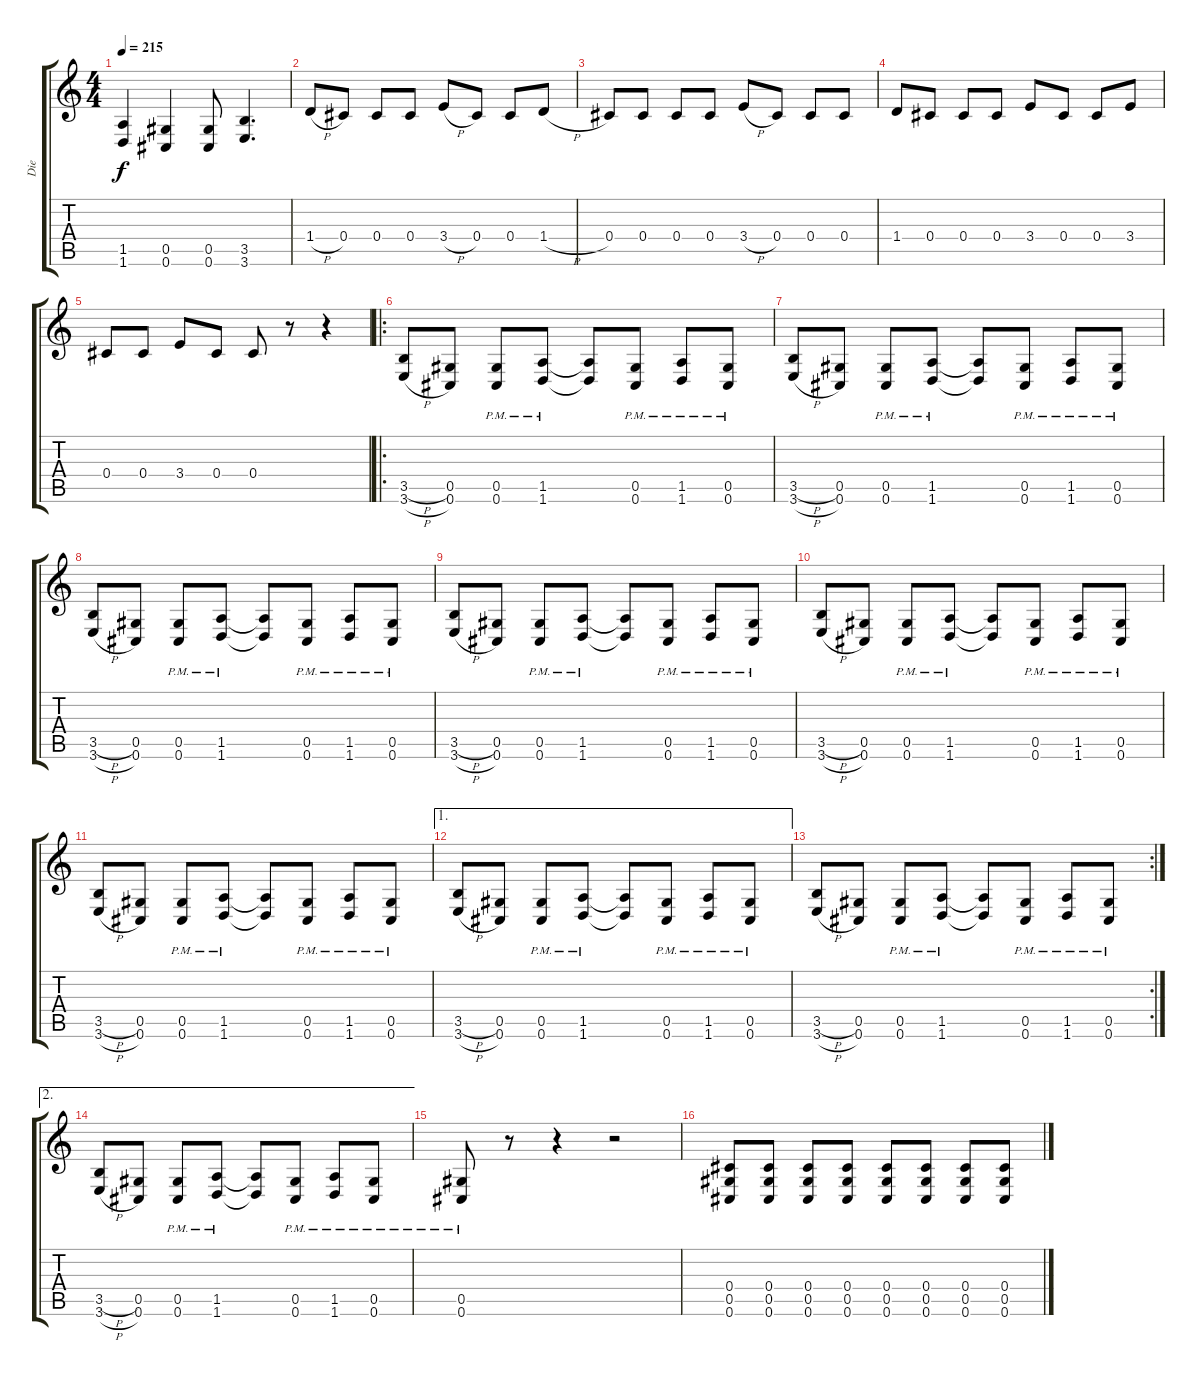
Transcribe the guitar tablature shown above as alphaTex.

\track ("Die" "Die") {instrument distortionguitar}
\staff {score tabs}
\tuning (Eb4 Bb3 Gb3 Db3 Ab2 Db2) {hide}
\ts (4 4)
\tempo 215
\clef g2
\ks aminor
(1.5{t} 1.6{t}).4{dy f} (0.5 0.6).4 (0.5 0.6).8 (3.5 3.6).4{d} |
1.4{h}.8 0.4.8 0.4.8 0.4.8 3.4{h}.8 0.4.8 0.4.8 1.4{h}.8 |
0.4.8 0.4.8 0.4.8 0.4.8 3.4{h}.8 0.4.8 0.4.8 0.4.8 |
1.4.8 0.4.8 0.4.8 0.4.8 3.4.8 0.4.8 0.4.8 3.4.8 |
0.4.8 0.4.8 3.4.8 0.4.8 0.4.8 r.8 r.4 |
\ro
(3.5{h} 3.6{h}).8 (0.5 0.6).8 (0.5{pm} 0.6{pm}).8 (1.5{pm} 1.6{pm}).8 (1.5{t} 1.6{t}).8 (0.5{pm} 0.6{pm}).8 (1.5{pm} 1.6{pm}).8 (0.5{pm} 0.6{pm}).8 |
(3.5{h} 3.6{h}).8 (0.5 0.6).8 (0.5{pm} 0.6{pm}).8 (1.5{pm} 1.6{pm}).8 (1.5{t} 1.6{t}).8 (0.5{pm} 0.6{pm}).8 (1.5{pm} 1.6{pm}).8 (0.5{pm} 0.6{pm}).8 |
(3.5{h} 3.6{h}).8 (0.5 0.6).8 (0.5{pm} 0.6{pm}).8 (1.5{pm} 1.6{pm}).8 (1.5{t} 1.6{t}).8 (0.5{pm} 0.6{pm}).8 (1.5{pm} 1.6{pm}).8 (0.5{pm} 0.6{pm}).8 |
(3.5{h} 3.6{h}).8 (0.5 0.6).8 (0.5{pm} 0.6{pm}).8 (1.5{pm} 1.6{pm}).8 (1.5{t} 1.6{t}).8 (0.5{pm} 0.6{pm}).8 (1.5{pm} 1.6{pm}).8 (0.5{pm} 0.6{pm}).8 |
(3.5{h} 3.6{h}).8 (0.5 0.6).8 (0.5{pm} 0.6{pm}).8 (1.5{pm} 1.6{pm}).8 (1.5{t} 1.6{t}).8 (0.5{pm} 0.6{pm}).8 (1.5{pm} 1.6{pm}).8 (0.5{pm} 0.6{pm}).8 |
(3.5{h} 3.6{h}).8 (0.5 0.6).8 (0.5{pm} 0.6{pm}).8 (1.5{pm} 1.6{pm}).8 (1.5{t} 1.6{t}).8 (0.5{pm} 0.6{pm}).8 (1.5{pm} 1.6{pm}).8 (0.5{pm} 0.6{pm}).8 |
\ae 1
(3.5{h} 3.6{h}).8 (0.5 0.6).8 (0.5{pm} 0.6{pm}).8 (1.5{pm} 1.6{pm}).8 (1.5{t} 1.6{t}).8 (0.5{pm} 0.6{pm}).8 (1.5{pm} 1.6{pm}).8 (0.5{pm} 0.6{pm}).8 |
\rc 2
(3.5{h} 3.6{h}).8 (0.5 0.6).8 (0.5{pm} 0.6{pm}).8 (1.5{pm} 1.6{pm}).8 (1.5{t} 1.6{t}).8 (0.5{pm} 0.6{pm}).8 (1.5{pm} 1.6{pm}).8 (0.5{pm} 0.6{pm}).8 |
\ae 2
(3.5{h} 3.6{h}).8 (0.5 0.6).8 (0.5{pm} 0.6{pm}).8 (1.5{pm} 1.6{pm}).8 (1.5{t} 1.6{t}).8 (0.5{pm} 0.6{pm}).8 (1.5{pm} 1.6{pm}).8 (0.5{pm} 0.6{pm}).8 |
(0.5{pm} 0.6{pm}).8 r.8 r.4 r.2 |
(0.4 0.5 0.6).8 (0.4 0.5 0.6).8 (0.4 0.5 0.6).8 (0.4 0.5 0.6).8 (0.4 0.5 0.6).8 (0.4 0.5 0.6).8 (0.4 0.5 0.6).8 (0.4 0.5 0.6).8
